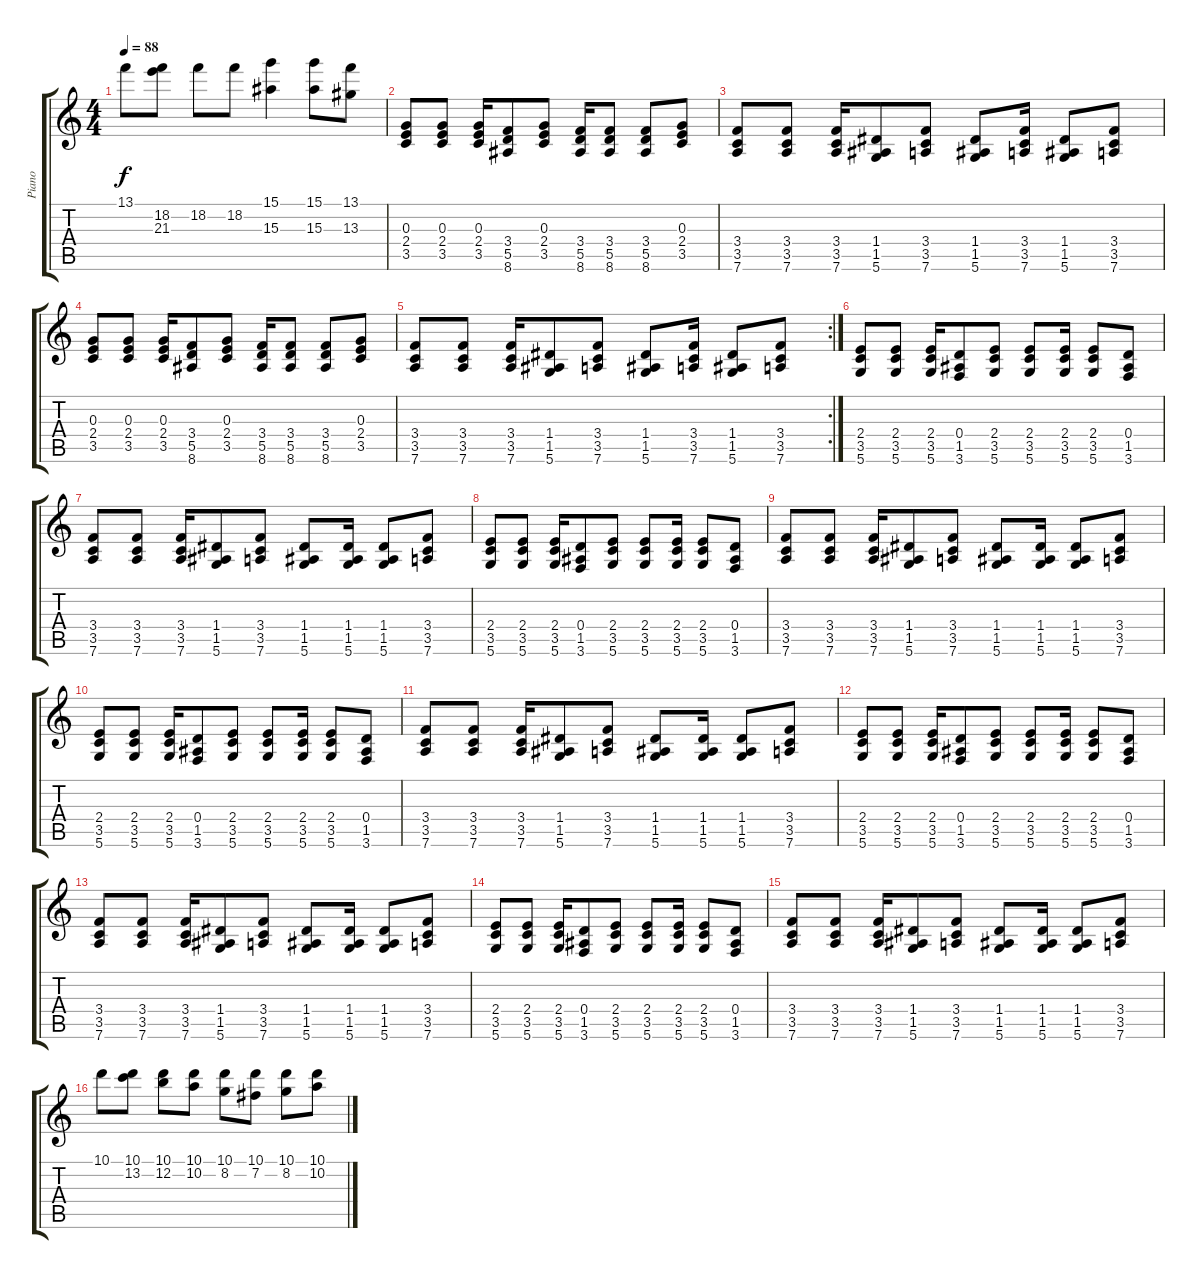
\track ("Piano" "Piano") {instrument acousticgrandpiano}
\staff {score tabs}
\tuning (E5 B4 G4 D4 A3 D3) {hide}
\ts (4 4)
\tempo 88
\clef g2
\ks c
13.1.8{dy f} (18.2 21.3).8 18.2.8 18.2.8 (15.1 15.3).4 (15.1 15.3).8 (13.1 13.3).8 |
(0.3 2.4 3.5).8 (0.3 2.4 3.5).8 (0.3 2.4 3.5).16 (3.4 5.5 8.6).8 (0.3 2.4 3.5).8 (3.4 5.5 8.6).16 (3.4 5.5 8.6).8 (3.4 5.5 8.6).8 (0.3 2.4 3.5).8 |
(3.4 3.5 7.6).8 (3.4 3.5 7.6).8 (3.4 3.5 7.6).16 (1.4 1.5 5.6).8 (3.4 3.5 7.6).8 (1.4 1.5 5.6).8 (3.4 3.5 7.6).16 (1.4 1.5 5.6).8 (3.4 3.5 7.6).8 |
(0.3 2.4 3.5).8 (0.3 2.4 3.5).8 (0.3 2.4 3.5).16 (3.4 5.5 8.6).8 (0.3 2.4 3.5).8 (3.4 5.5 8.6).16 (3.4 5.5 8.6).8 (3.4 5.5 8.6).8 (0.3 2.4 3.5).8 |
\rc 2
(3.4 3.5 7.6).8 (3.4 3.5 7.6).8 (3.4 3.5 7.6).16 (1.4 1.5 5.6).8 (3.4 3.5 7.6).8 (1.4 1.5 5.6).8 (3.4 3.5 7.6).16 (1.4 1.5 5.6).8 (3.4 3.5 7.6).8 |
(2.4 3.5 5.6).8 (2.4 3.5 5.6).8 (2.4 3.5 5.6).16 (0.4 1.5 3.6).8 (2.4 3.5 5.6).8 (2.4 3.5 5.6).8 (2.4 3.5 5.6).16 (2.4 3.5 5.6).8 (0.4 1.5 3.6).8 |
(3.4 3.5 7.6).8 (3.4 3.5 7.6).8 (3.4 3.5 7.6).16 (1.4 1.5 5.6).8 (3.4 3.5 7.6).8 (1.4 1.5 5.6).8 (1.4 1.5 5.6).16 (1.4 1.5 5.6).8 (3.4 3.5 7.6).8 |
(2.4 3.5 5.6).8 (2.4 3.5 5.6).8 (2.4 3.5 5.6).16 (0.4 1.5 3.6).8 (2.4 3.5 5.6).8 (2.4 3.5 5.6).8 (2.4 3.5 5.6).16 (2.4 3.5 5.6).8 (0.4 1.5 3.6).8 |
(3.4 3.5 7.6).8 (3.4 3.5 7.6).8 (3.4 3.5 7.6).16 (1.4 1.5 5.6).8 (3.4 3.5 7.6).8 (1.4 1.5 5.6).8 (1.4 1.5 5.6).16 (1.4 1.5 5.6).8 (3.4 3.5 7.6).8 |
(2.4 3.5 5.6).8 (2.4 3.5 5.6).8 (2.4 3.5 5.6).16 (0.4 1.5 3.6).8 (2.4 3.5 5.6).8 (2.4 3.5 5.6).8 (2.4 3.5 5.6).16 (2.4 3.5 5.6).8 (0.4 1.5 3.6).8 |
(3.4 3.5 7.6).8 (3.4 3.5 7.6).8 (3.4 3.5 7.6).16 (1.4 1.5 5.6).8 (3.4 3.5 7.6).8 (1.4 1.5 5.6).8 (1.4 1.5 5.6).16 (1.4 1.5 5.6).8 (3.4 3.5 7.6).8 |
(2.4 3.5 5.6).8 (2.4 3.5 5.6).8 (2.4 3.5 5.6).16 (0.4 1.5 3.6).8 (2.4 3.5 5.6).8 (2.4 3.5 5.6).8 (2.4 3.5 5.6).16 (2.4 3.5 5.6).8 (0.4 1.5 3.6).8 |
(3.4 3.5 7.6).8 (3.4 3.5 7.6).8 (3.4 3.5 7.6).16 (1.4 1.5 5.6).8 (3.4 3.5 7.6).8 (1.4 1.5 5.6).8 (1.4 1.5 5.6).16 (1.4 1.5 5.6).8 (3.4 3.5 7.6).8 |
(2.4 3.5 5.6).8 (2.4 3.5 5.6).8 (2.4 3.5 5.6).16 (0.4 1.5 3.6).8 (2.4 3.5 5.6).8 (2.4 3.5 5.6).8 (2.4 3.5 5.6).16 (2.4 3.5 5.6).8 (0.4 1.5 3.6).8 |
(3.4 3.5 7.6).8 (3.4 3.5 7.6).8 (3.4 3.5 7.6).16 (1.4 1.5 5.6).8 (3.4 3.5 7.6).8 (1.4 1.5 5.6).8 (1.4 1.5 5.6).16 (1.4 1.5 5.6).8 (3.4 3.5 7.6).8 |
10.1.8{instrument brightacousticpiano} (10.1 13.2).8 (10.1 12.2).8 (10.1 10.2).8 (10.1 8.2).8 (10.1 7.2).8 (10.1 8.2).8 (10.1 10.2).8
